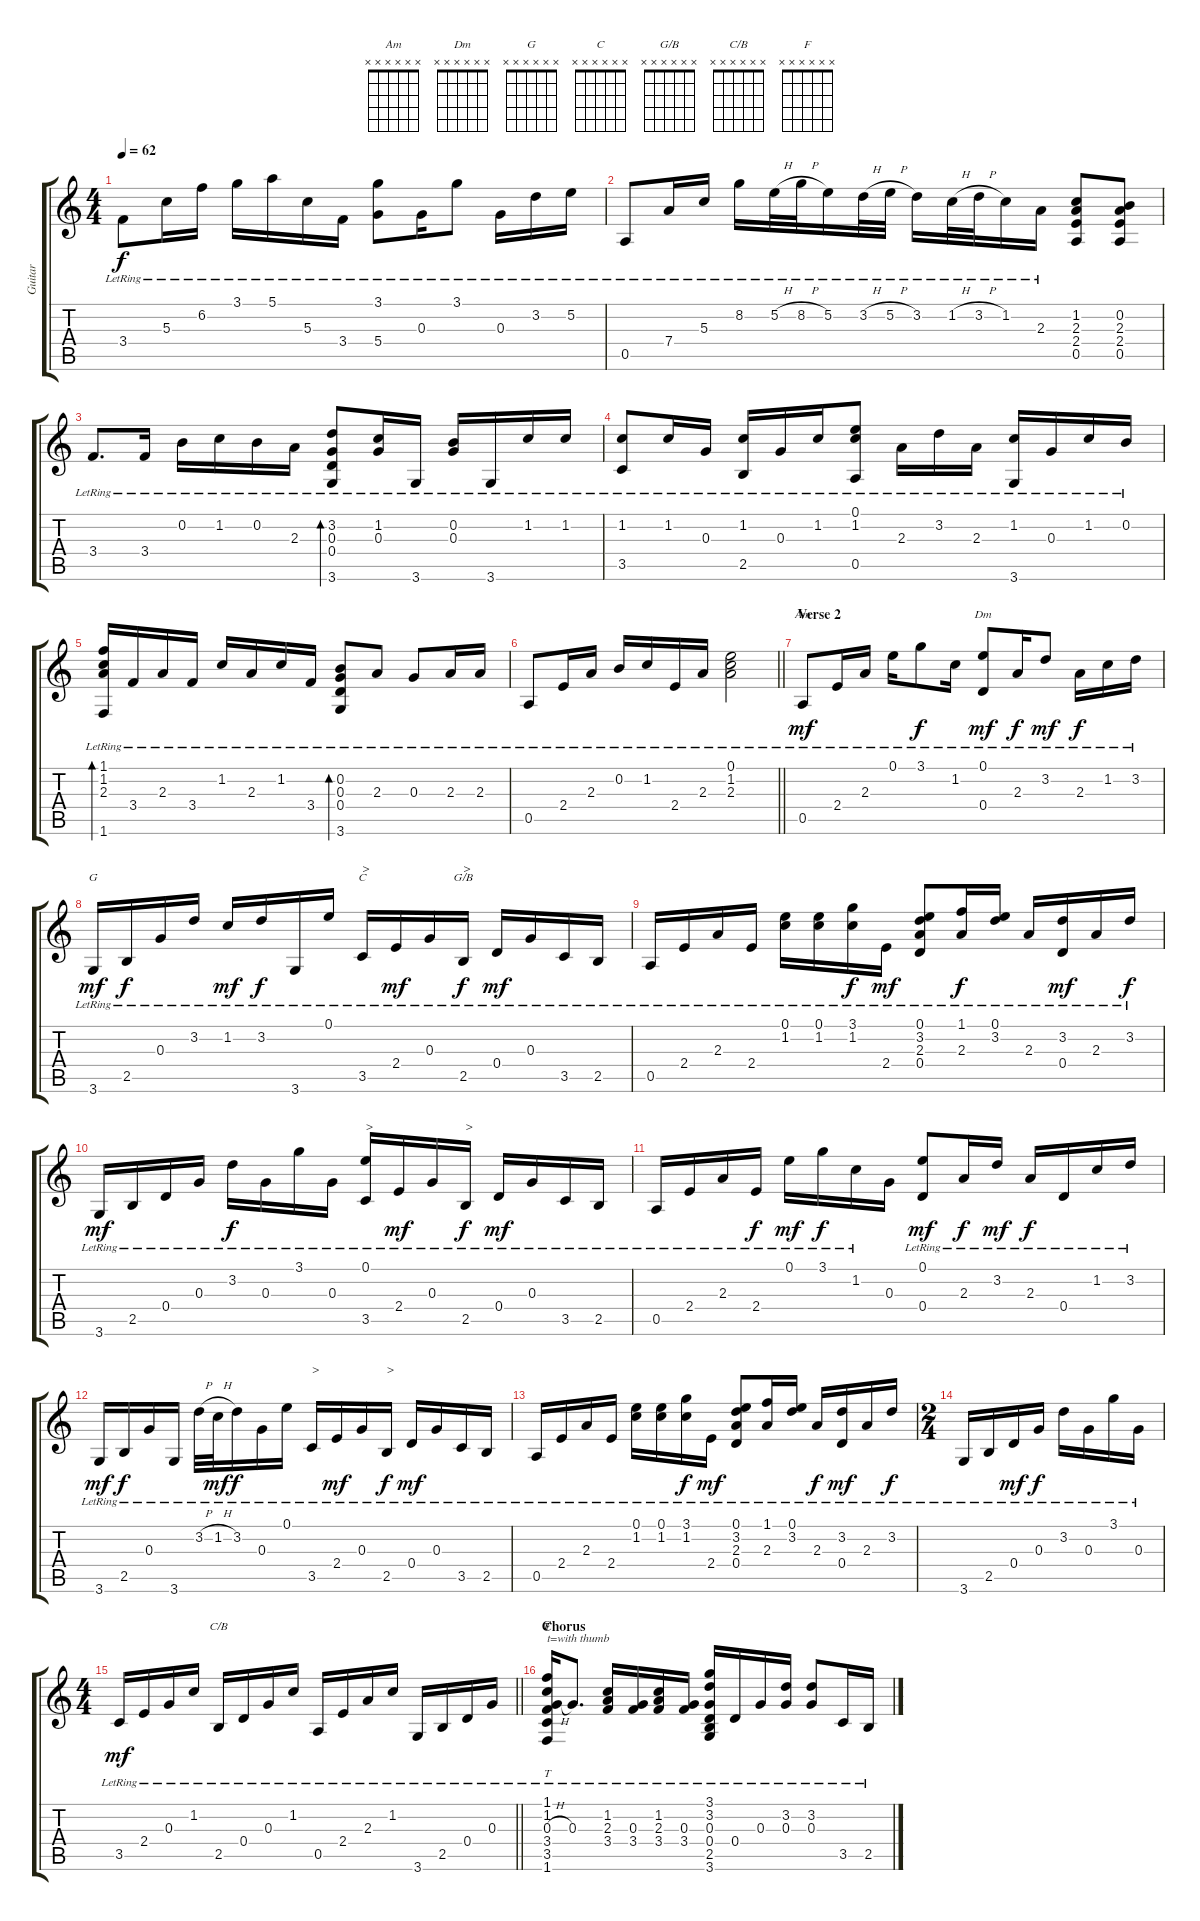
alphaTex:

\track ("Guitar" "Guitar") {instrument acousticguitarsteel}
\staff {score tabs}
\tuning (E4 B3 G3 D3 A2 E2) {hide}
\chord ("Am" x x x x x x)
\chord ("Dm" x x x x x x)
\chord ("G" x x x x x x)
\chord ("C" x x x x x x)
\chord ("G/B" x x x x x x)
\chord ("C/B" x x x x x x)
\chord ("F" x x x x x x)
\ts (4 4)
\tempo 62
\clef g2
\ks c
3.4{lr}.8{dy f} 5.3{lr}.16 6.2{lr}.16 3.1{lr}.16 5.1{lr}.16 5.3{lr}.16 3.4{lr}.16 (3.1{lr} 5.4{lr}).8 0.3{lr}.16 3.1{lr}.8 0.3{lr}.16 3.2{lr}.16 5.2{lr}.16 |
0.5{lr}.8 7.4{lr}.16 5.3{lr}.16 8.2{lr}.16 5.2{h lr}.32 8.2{h lr}.32 5.2{lr}.16 3.2{h lr}.32 5.2{h lr}.32 3.2{lr}.16 1.2{h lr}.32 3.2{h lr}.32 1.2{lr}.16 2.3{lr}.16 (1.2 2.3 2.4 0.5).8 (0.2 2.3 2.4 0.5).8 |
3.4{lr}.8{d} 3.4{lr}.16 0.2{lr}.16 1.2{lr}.16 0.2{lr}.16 2.3{lr}.16 (3.2{lr} 0.3{lr} 0.4{lr} 3.6{lr}).8{bd 60} (1.2{lr} 0.3{lr}).16 3.6{lr}.16 (0.2{lr} 0.3{lr}).16 3.6{lr}.16 1.2{lr}.16 1.2{lr}.16 |
(1.2 3.5{lr}).8 1.2{lr}.16 0.3{lr}.16 (1.2{lr} 2.5{lr}).16 0.3{lr}.16 1.2{lr}.16 (0.1{lr} 1.2 0.5).8 2.3{lr}.16 3.2{lr}.16 2.3{lr}.16 (1.2{lr} 3.6{lr}).16 0.3{lr}.16 1.2{lr}.16 0.2{lr}.16 |
(1.1{lr} 1.2{lr} 2.3{lr} 1.6{lr}).16{bd 60} 3.4{lr}.16 2.3{lr}.16 3.4{lr}.16 1.2{lr}.16 2.3{lr}.16 1.2{lr}.16 3.4{lr}.16 (0.2{lr} 0.3{lr} 0.4{lr} 3.6{lr}).8{bd 60} 2.3{lr}.8 0.3{lr}.8 2.3{lr}.16 2.3{lr}.16 |
\barLineRight lightlight
0.5{lr}.8 2.4{lr}.16 2.3{lr}.16 0.2{lr}.16 1.2{lr}.16 2.4{lr}.16 2.3{lr}.16 (0.1{lr} 1.2{lr} 2.3{lr}).2 |
\section ("" "Verse 2")
0.5{lr}.8{ch "Am" dy mf} 2.4{lr}.16 2.3{lr}.16 0.1{lr}.16 3.1{lr}.8{dy f} 1.2{lr}.16 (0.1 0.4{lr}).8{ch "Dm" dy mf} 2.3{lr}.16{dy f} 3.2{lr}.8{dy mf} 2.3{lr}.16{dy f} 1.2{lr}.16 3.2{lr}.16 |
3.6{lr}.16{ch "G" dy mf} 2.5{lr}.16{dy f} 0.3{lr}.16 3.2{lr}.16 1.2{lr}.16{dy mf} 3.2{lr}.16{dy f} 3.6{lr}.16 0.1{lr}.16 3.5{lr}.16{ch "C" txt ">"} 2.4{lr}.16{dy mf} 0.3{lr}.16 2.5{lr}.16{ch "G/B" txt ">" dy f} 0.4{lr}.16{dy mf} 0.3{lr}.16 3.5{lr}.16 2.5{lr}.16 |
0.5{lr}.16 2.4{lr}.16 2.3{lr}.16 2.4{lr}.16 (0.1{lr} 1.2{lr}).16 (0.1{lr} 1.2{lr}).16 (3.1{lr} 1.2{lr}).16{dy f} 2.4{lr}.16{dy mf} (0.1 3.2 2.3 0.4{lr}).8 (1.1{lr} 2.3).16{dy f} (0.1{lr} 3.2{lr}).16 2.3{lr}.16 (3.2{lr} 0.4{lr}).16{dy mf} 2.3{lr}.16 3.2{lr}.16{dy f} |
3.6{lr}.16{dy mf} 2.5{lr}.16 0.4{lr}.16 0.3{lr}.16 3.2{lr}.16{dy f} 0.3{lr}.16 3.1{lr}.16 0.3{lr}.16 (0.1{lr} 3.5{lr}).16{txt ">"} 2.4{lr}.16{dy mf} 0.3{lr}.16 2.5{lr}.16{txt ">" dy f} 0.4{lr}.16{dy mf} 0.3{lr}.16 3.5{lr}.16 2.5{lr}.16 |
0.5{lr}.16 2.4{lr}.16 2.3{lr}.16 2.4{lr}.16{dy f} 0.1{lr}.16{dy mf} 3.1{lr}.16{dy f} 1.2{lr}.16 0.3.16 (0.1 0.4{lr}).8{dy mf} 2.3{lr}.16{dy f} 3.2{lr}.16{dy mf} 2.3{lr}.16{dy f} 0.4{lr}.16 1.2{lr}.16 3.2{lr}.16 |
3.6{lr}.16{dy mf} 2.5{lr}.16{dy f} 0.3{lr}.16 3.6{lr}.16 3.2{h lr}.32 1.2{h lr}.32{dy mf} 3.2{lr}.16{dy f} 0.3{lr}.16 0.1{lr}.16 3.5{lr}.16{txt ">"} 2.4{lr}.16{dy mf} 0.3{lr}.16 2.5{lr}.16{txt ">" dy f} 0.4{lr}.16{dy mf} 0.3{lr}.16 3.5{lr}.16 2.5{lr}.16 |
0.5{lr}.16 2.4{lr}.16 2.3{lr}.16 2.4{lr}.16 (0.1{lr} 1.2{lr}).16 (0.1{lr} 1.2{lr}).16 (3.1{lr} 1.2{lr}).16{dy f} 2.4{lr}.16{dy mf} (0.1 3.2 2.3 0.4{lr}).8 (1.1 2.3{lr}).16 (0.1{lr} 3.2{lr}).16 2.3{lr}.16{dy f} (3.2{lr} 0.4{lr}).16{dy mf} 2.3{lr}.16 3.2{lr}.16{dy f} |
\ts (2 4)
3.6{lr}.16 2.5{lr}.16 0.4{lr}.16{dy mf} 0.3{lr}.16{dy f} 3.2{lr}.16 0.3{lr}.16 3.1{lr}.16 0.3{lr}.16 |
\ts (4 4)
\barLineRight lightlight
3.5{lr}.16{dy mf} 2.4{lr}.16 0.3{lr}.16 1.2{lr}.16 2.5{lr}.16{ch "C/B"} 0.4{lr}.16 0.3{lr}.16 1.2{lr}.16 0.5{lr}.16 2.4{lr}.16 2.3{lr}.16 1.2{lr}.16 3.6{lr}.16 2.5{lr}.16 0.4{lr}.16 0.3{lr}.16 |
\section ("" "Chorus")
(1.1{lr} 1.2{lr} 0.3{h lr} 3.4{lr} 3.5{lr} 1.6{lr}).16{tt ch "F" txt "t=with thumb"} 0.3{lr}.8{d} (1.2{lr} 2.3{lr} 3.4{lr}).16 (0.3{lr} 3.4{lr}).16 (1.2{lr} 2.3{lr} 3.4{lr}).16 (0.3{lr} 3.4{lr}).16 (3.1{lr} 3.2{lr} 0.3{lr} 0.4{lr} 2.5{lr} 3.6{lr}).16 0.4{lr}.16 0.3{lr}.16 (3.2{lr} 0.3{lr}).16 (3.2{lr} 0.3{lr}).8 3.5{lr}.16 2.5{lr}.16
